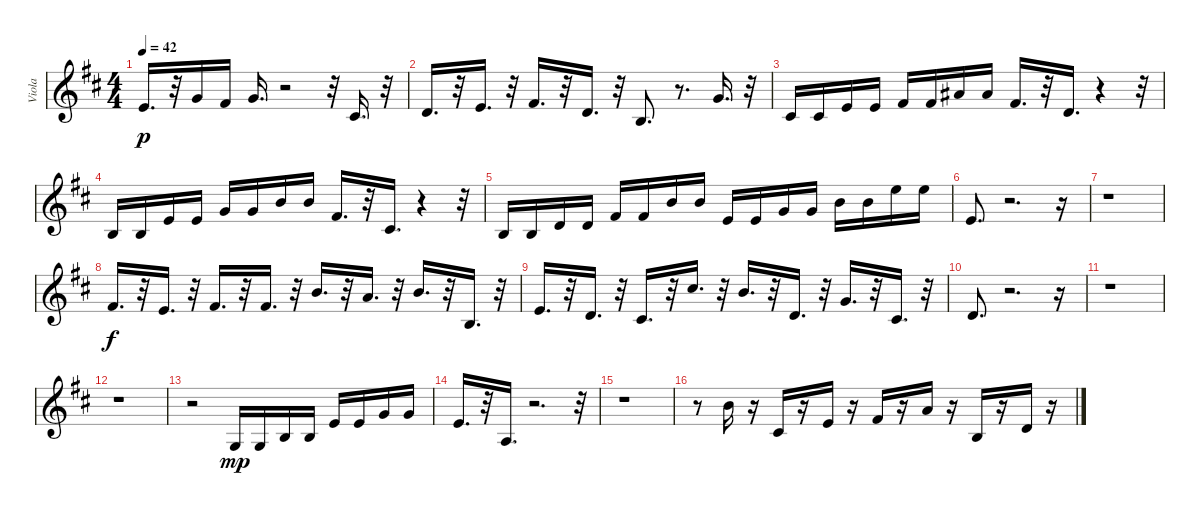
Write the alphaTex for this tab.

\track ("Viola" "Viola") {instrument viola}
\staff {score}
\tuning (E4 B3 G3 D3 A2 E2) {hide}
\ts (4 4)
\tempo 42
\clef g2
\ks d
0.1.16{d dy p} r.32 3.1.16 2.1.16 3.1.16{d} r.2 r.32 2.2.16{d} r.32 |
3.2.16{d} r.32 0.1.16{d} r.32 2.1.16{d} r.32 3.2.16{d} r.32 0.2.8{d} r.8{d} 3.1.16{d} r.32 |
2.2.16 2.2.16 0.1.16 0.1.16 2.1.16 2.1.16 6.1.16 6.1.16 7.2.16{d} r.32 7.3.16{d} r.4 r.32 |
0.2.16 0.2.16 0.1.16 0.1.16 3.1.16 3.1.16 7.1.16 7.1.16 7.2.16{d} r.32 6.3.16{d} r.4 r.32 |
0.2.16 0.2.16 3.2.16 3.2.16 2.1.16 2.1.16 7.1.16 7.1.16 0.1.16 0.1.16 3.1.16 3.1.16 7.1.16 7.1.16 12.1.16 12.1.16 |
0.1.8{d} r.2{d} r.16 |
r.1 |
2.1.16{d dy f} r.32 0.1.16{d} r.32 2.1.16{d} r.32 2.1.16{d} r.32 7.1.16{d} r.32 5.1.16{d} r.32 7.1.16{d} r.32 0.2.16{d} r.32 |
0.1.16{d} r.32 3.2.16{d} r.32 2.2.16{d} r.32 9.1.16{d} r.32 7.1.16{d} r.32 7.3.16{d} r.32 8.2.16{d} r.32 6.3.16{d} r.32 |
7.3.8{d} r.2{d} r.16 |
r.1 |
r.1 |
r.2 0.3.16{dy mp} 0.3.16 0.2.16 0.2.16 0.1.16 0.1.16 3.1.16 3.1.16 |
0.1.16{d} r.32 2.3.16{d} r.2{d} r.32 |
r.1 |
r.8 7.1.16 r.16 6.3.16 r.16 0.1.16 r.16 2.1.16 r.16 5.1.16 r.16 0.2.16 r.16 3.2.16 r.16
